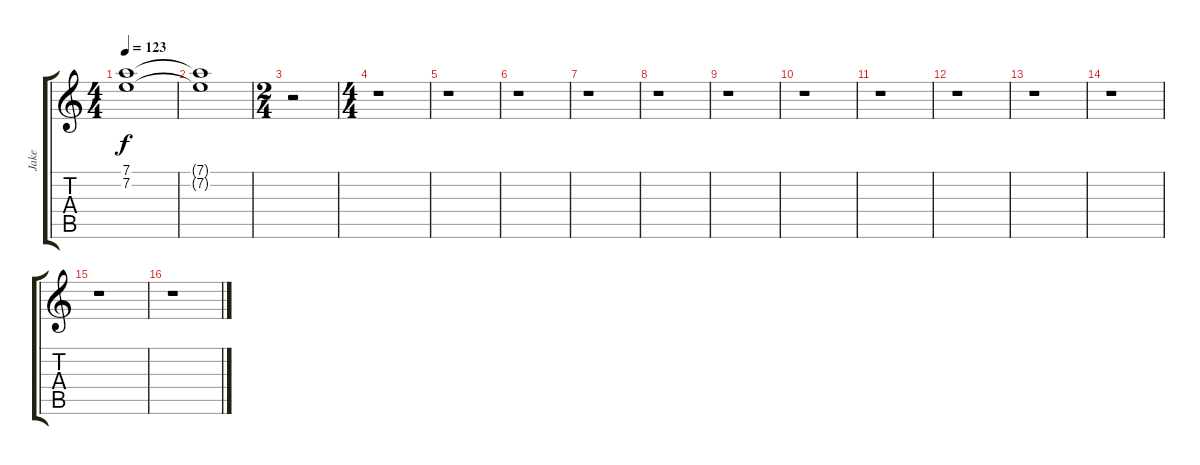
\track ("Jake" "Jake") {instrument distortionguitar}
\staff {score tabs}
\tuning (D4 A3 F3 C3 G2 D2) {hide}
\ts (4 4)
\tempo 123
\clef g2
\ks c
(7.1{t} 7.2{t}).1{dy f} |
(7.1{t} 7.2{t}).1 |
\ts (2 4)
r.2 |
\ts (4 4)
r.1 |
r.1 |
r.1 |
r.1 |
r.1 |
r.1 |
r.1 |
r.1 |
r.1 |
r.1 |
r.1 |
r.1 |
r.1
